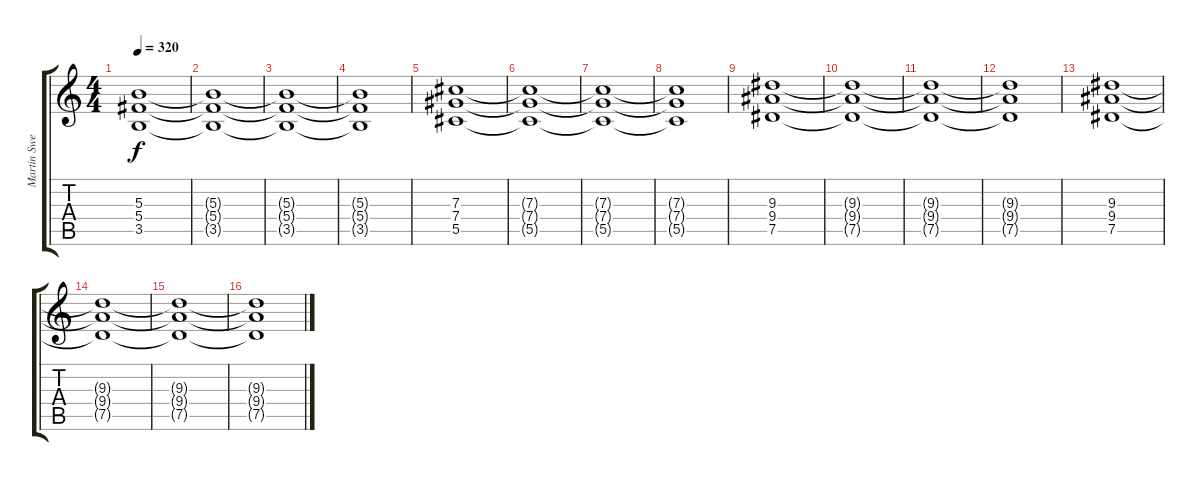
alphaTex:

\track ("Martin Sweet (Dist Guitar)" "Martin Swe") {instrument overdrivenguitar}
\staff {score tabs}
\tuning (Eb4 Bb3 Gb3 Db3 Ab2 Eb2) {hide}
\ts (4 4)
\tempo 320
\clef g2
\ks c
(5.3 5.4 3.5).1{dy f} |
(5.3{t} 5.4{t} 3.5{t}).1 |
(5.3{t} 5.4{t} 3.5{t}).1 |
(5.3{t} 5.4{t} 3.5{t}).1 |
(7.3 7.4 5.5).1 |
(7.3{t} 7.4{t} 5.5{t}).1 |
(7.3{t} 7.4{t} 5.5{t}).1 |
(7.3{t} 7.4{t} 5.5{t}).1 |
(9.3 9.4 7.5).1 |
(9.3{t} 9.4{t} 7.5{t}).1 |
(9.3{t} 9.4{t} 7.5{t}).1 |
(9.3{t} 9.4{t} 7.5{t}).1 |
(9.3 9.4 7.5).1 |
(9.3{t} 9.4{t} 7.5{t}).1 |
(9.3{t} 9.4{t} 7.5{t}).1 |
(9.3{t} 9.4{t} 7.5{t}).1
